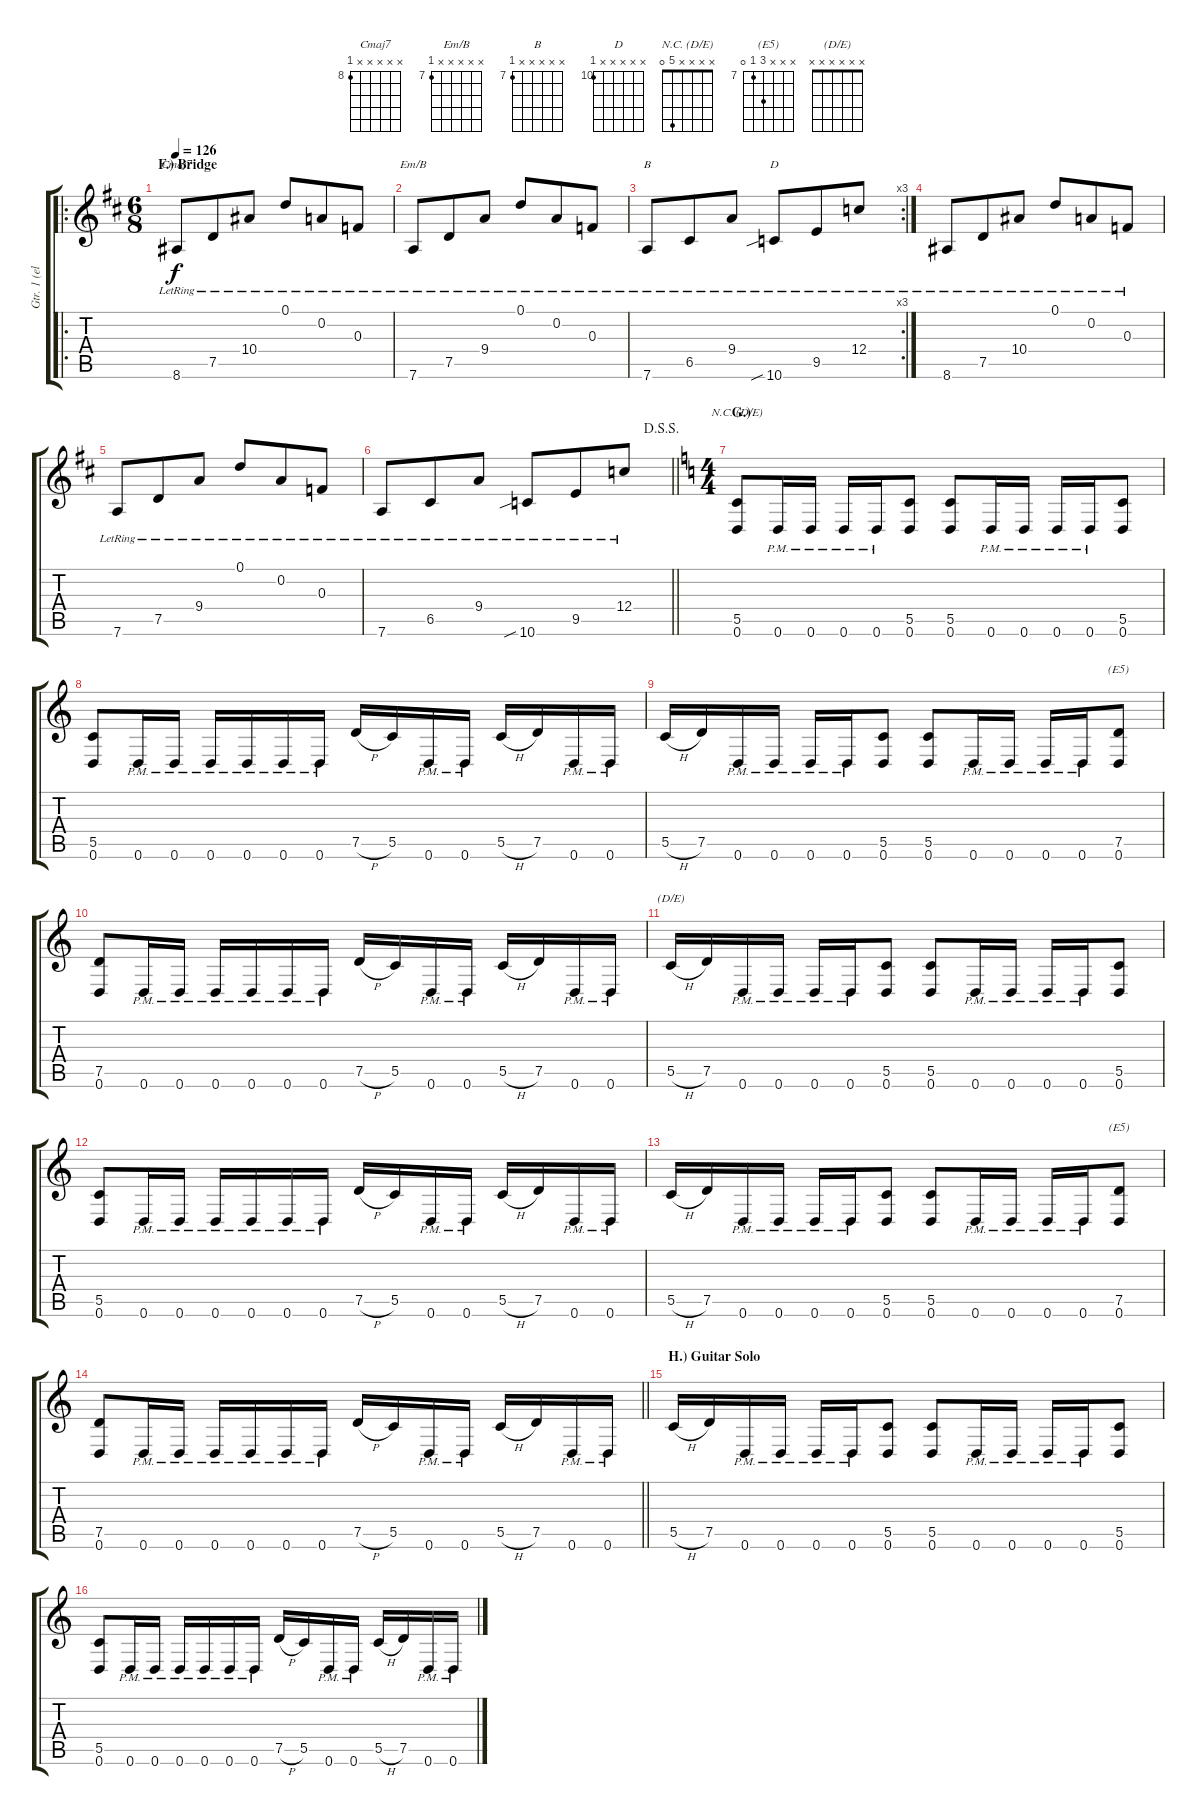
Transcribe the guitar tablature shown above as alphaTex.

\track ("Gtr. 1 (elec. w/dist.)" "Gtr. 1 (el") {instrument overdrivenguitar}
\staff {score tabs}
\tuning (D4 A3 F3 C3 G2 D2) {hide}
\chord ("Cmaj7" x x x x x 8) {firstfret 8}
\chord ("Em/B" x x x x x 7) {firstfret 7}
\chord ("B" x x x x x 7) {firstfret 7}
\chord ("D" x x x x x 10) {firstfret 10}
\chord ("N.C. (D/E)" x x x x 5 0)
\chord ("(E5)" x x x x 7 0) {firstfret 7}
\chord ("(D/E)" x x x x x x)
\chord ("(E5)" x x x 9 7 0) {firstfret 7}
\ro
\ts (6 8)
\section ("" "F.) Bridge")
\tempo 126
\clef g2
\ks d
8.6{lr}.8{ch "Cmaj7" dy f} 7.5{lr}.8 10.4{lr}.8 0.1{lr}.8 0.2{lr}.8 0.3{lr}.8 |
7.6{lr}.8{ch "Em/B"} 7.5{lr}.8 9.4{lr}.8 0.1{lr}.8 0.2{lr}.8 0.3{lr}.8 |
\rc 3
7.6{lr}.8{ch "B"} 6.5{lr}.8 9.4{lr}.8 10.6{sib lr}.8{ch "D"} 9.5{lr}.8 12.4{lr}.8 |
8.6{lr}.8 7.5{lr}.8 10.4{lr}.8 0.1{lr}.8 0.2{lr}.8 0.3{lr}.8 |
7.6{lr}.8 7.5{lr}.8 9.4{lr}.8 0.1{lr}.8 0.2{lr}.8 0.3{lr}.8 |
\jump dalsegnosegno
\barLineRight lightlight
7.6{lr}.8 6.5{lr}.8 9.4{lr}.8 10.6{sib lr}.8 9.5{lr}.8 12.4{lr}.8 |
\ts (4 4)
\section ("" "G.) ")
\ks c
(5.5 0.6).8{ch "N.C. (D/E)"} 0.6{pm}.16 0.6{pm}.16 0.6{pm}.16 0.6{pm}.16 (5.5 0.6).8 (5.5 0.6).8 0.6{pm}.16 0.6{pm}.16 0.6{pm}.16 0.6{pm}.16 (5.5 0.6).8 |
(5.5 0.6).8 0.6{pm}.16 0.6{pm}.16 0.6{pm}.16 0.6{pm}.16 0.6{pm}.16 0.6{pm}.16 7.5{h}.16 5.5.16 0.6{pm}.16 0.6{pm}.16 5.5{h}.16 7.5.16 0.6{pm}.16 0.6{pm}.16 |
5.5{h}.16 7.5.16 0.6{pm}.16 0.6{pm}.16 0.6{pm}.16 0.6{pm}.16 (5.5 0.6).8 (5.5 0.6).8 0.6{pm}.16 0.6{pm}.16 0.6{pm}.16 0.6{pm}.16 (7.5 0.6).8{ch "(E5)"} |
(7.5 0.6).8 0.6{pm}.16 0.6{pm}.16 0.6{pm}.16 0.6{pm}.16 0.6{pm}.16 0.6{pm}.16 7.5{h}.16 5.5.16 0.6{pm}.16 0.6{pm}.16 5.5{h}.16 7.5.16 0.6{pm}.16 0.6{pm}.16 |
5.5{h}.16{ch "(D/E)"} 7.5.16 0.6{pm}.16 0.6{pm}.16 0.6{pm}.16 0.6{pm}.16 (5.5 0.6).8 (5.5 0.6).8 0.6{pm}.16 0.6{pm}.16 0.6{pm}.16 0.6{pm}.16 (5.5 0.6).8 |
(5.5 0.6).8 0.6{pm}.16 0.6{pm}.16 0.6{pm}.16 0.6{pm}.16 0.6{pm}.16 0.6{pm}.16 7.5{h}.16 5.5.16 0.6{pm}.16 0.6{pm}.16 5.5{h}.16 7.5.16 0.6{pm}.16 0.6{pm}.16 |
5.5{h}.16 7.5.16 0.6{pm}.16 0.6{pm}.16 0.6{pm}.16 0.6{pm}.16 (5.5 0.6).8 (5.5 0.6).8 0.6{pm}.16 0.6{pm}.16 0.6{pm}.16 0.6{pm}.16 (7.5 0.6).8{ch "(E5)"} |
\barLineRight lightlight
(7.5 0.6).8 0.6{pm}.16 0.6{pm}.16 0.6{pm}.16 0.6{pm}.16 0.6{pm}.16 0.6{pm}.16 7.5{h}.16 5.5.16 0.6{pm}.16 0.6{pm}.16 5.5{h}.16 7.5.16 0.6{pm}.16 0.6{pm}.16 |
\section ("" "H.) Guitar Solo")
5.5{h}.16 7.5.16 0.6{pm}.16 0.6{pm}.16 0.6{pm}.16 0.6{pm}.16 (5.5 0.6).8 (5.5 0.6).8 0.6{pm}.16 0.6{pm}.16 0.6{pm}.16 0.6{pm}.16 (5.5 0.6).8 |
(5.5 0.6).8 0.6{pm}.16 0.6{pm}.16 0.6{pm}.16 0.6{pm}.16 0.6{pm}.16 0.6{pm}.16 7.5{h}.16 5.5.16 0.6{pm}.16 0.6{pm}.16 5.5{h}.16 7.5.16 0.6{pm}.16 0.6{pm}.16
